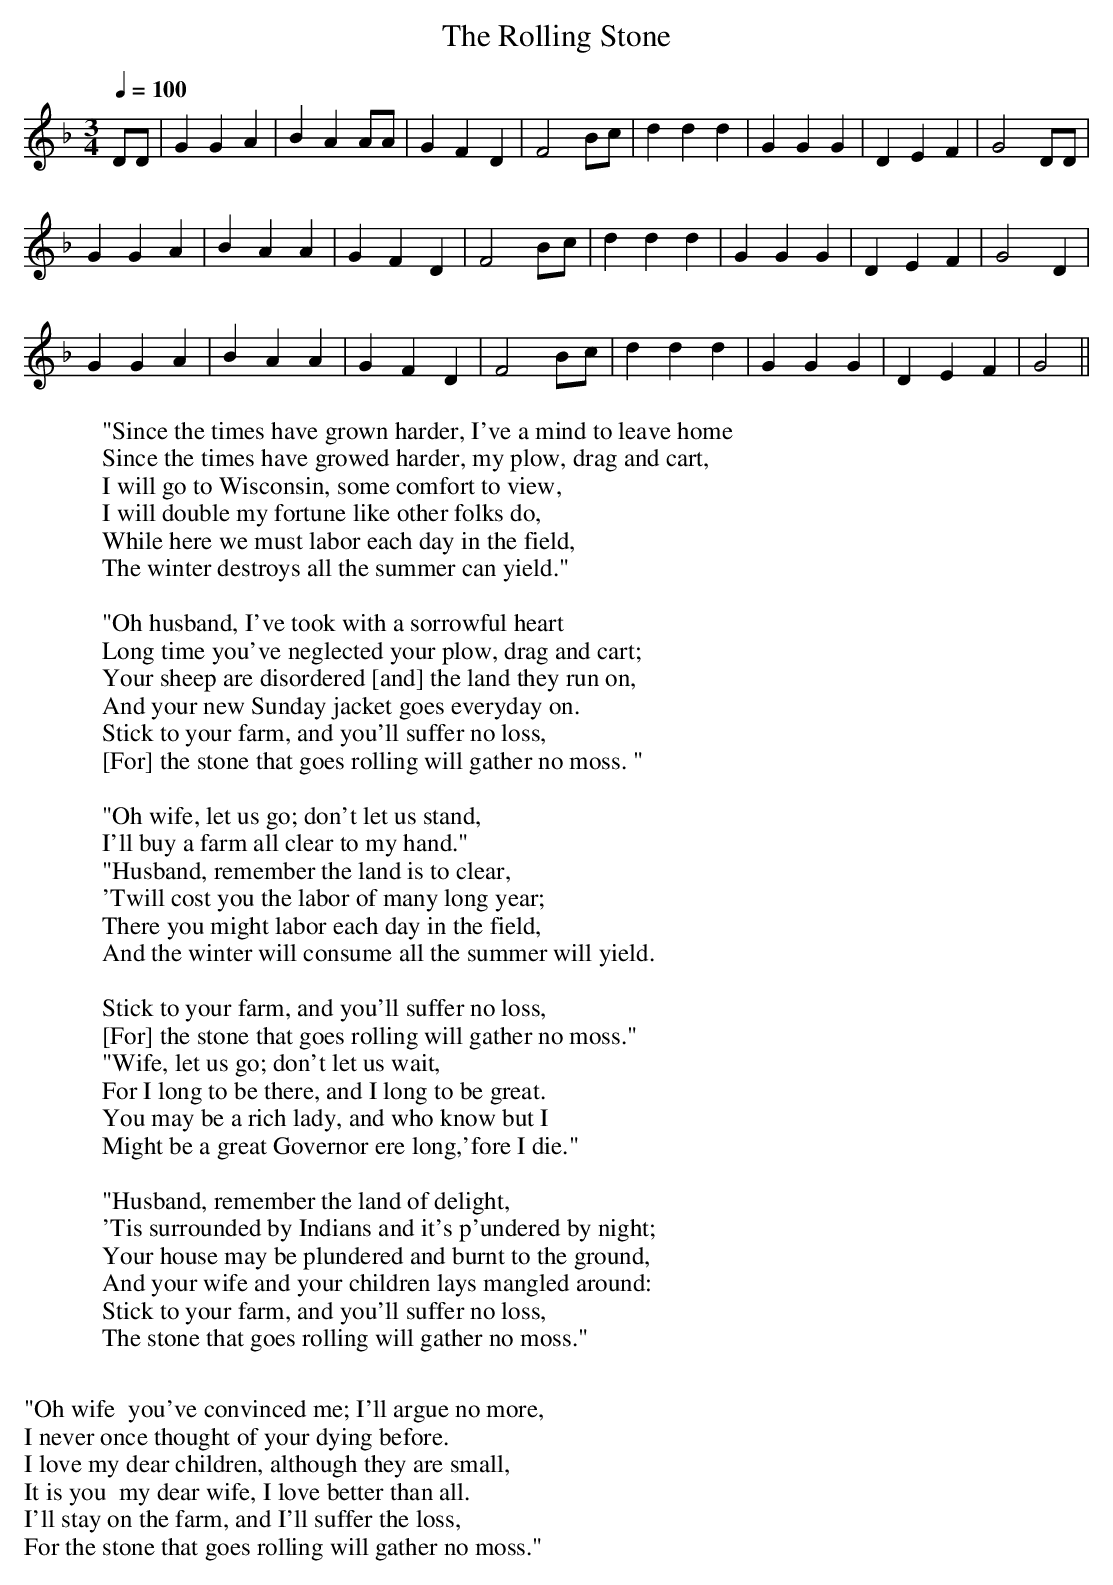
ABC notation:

X:1
T:Rolling Stone, The
M:3/4
L:1/8
Q:1/4=100
W:"Since the times have grown harder, I've a mind to leave home
W:Since the times have growed harder, my plow, drag and cart,
W:I will go to Wisconsin, some comfort to view,
W:I will double my fortune like other folks do,
W:While here we must labor each day in the field,
W:The winter destroys all the summer can yield."
W:
W:"Oh husband, I've took with a sorrowful heart
W:Long time you've neglected your plow, drag and cart;
W:Your sheep are disordered [and] the land they run on,
W:And your new Sunday jacket goes everyday on.
W:Stick to your farm, and you'll suffer no loss,
W:[For] the stone that goes rolling will gather no moss. "
W:
W:"Oh wife, let us go; don't let us stand,
W:I'll buy a farm all clear to my hand."
W:"Husband, remember the land is to clear,
W:'Twill cost you the labor of many long year;
W:There you might labor each day in the field,
W:And the winter will consume all the summer will yield.
W:
W:Stick to your farm, and you'll suffer no loss,
W:[For] the stone that goes rolling will gather no moss."
W:"Wife, let us go; don't let us wait,
W:For I long to be there, and I long to be great.
W:You may be a rich lady, and who know but I
W:Might be a great Governor ere long,'fore I die."
W:
W:"Husband, remember the land of delight,
W:'Tis surrounded by Indians and it's p'undered by night;
W:Your house may be plundered and burnt to the ground,
W:And your wife and your children lays mangled around:
W:Stick to your farm, and you'll suffer no loss,
W:The stone that goes rolling will gather no moss."
W:
W:"Oh wife  you've convinced me; I'll argue no more,
W:I never once thought of your dying before.
W:I love my dear children, although they are small,
W:It is you  my dear wife, I love better than all.
W:I'll stay on the farm, and I'll suffer the loss,
W:For the stone that goes rolling will gather no moss."
K:F
DD |G2 G2 A2|B2 A2 AA|G2 F2 D2|F4 Bc|\
d2 d2 d2|G2 G2 G2|D2 E2 F2|G4 DD|
G2 G2 A2|B2 A2 A2|G2 F2 D2|F4 Bc|\
d2 d2 d2|G2 G2 G2|D2 E2 F2|G4 D2|
G2 G2 A2|B2 A2 A2|G2 F2 D2|F4 B-c|\
d2 d2 d2|G2 G2 G2|D2 E2 F2|G4 ||
